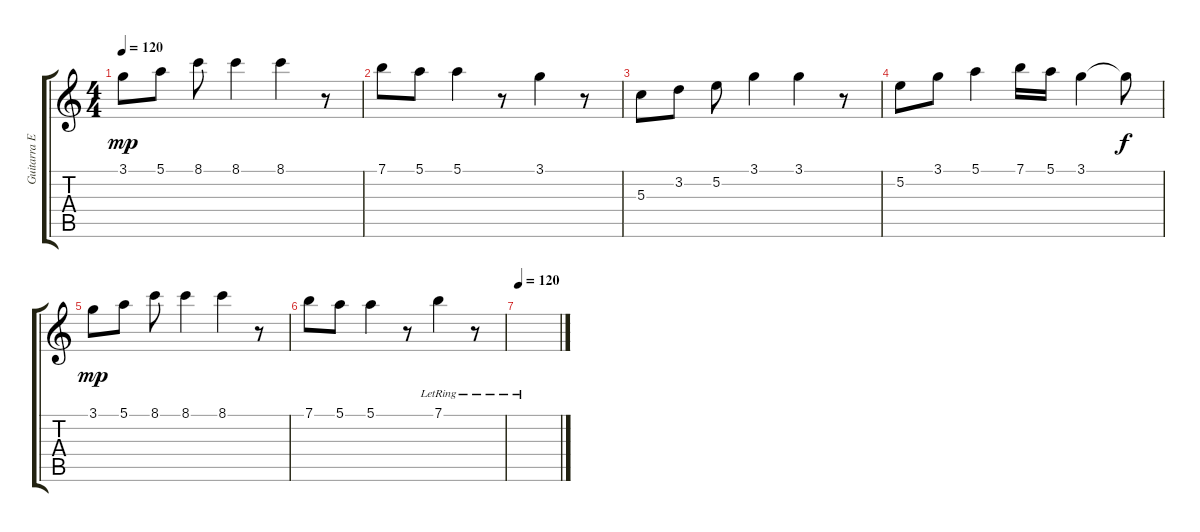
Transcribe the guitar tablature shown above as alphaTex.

\track ("Guitarra Eléctrica" "Guitarra E") {instrument overdrivenguitar}
\staff {score tabs}
\tuning (E4 B3 G3 D3 A2 E2) {hide}
\ts (4 4)
\tempo 120
\clef g2
\ks c
3.1.8{dy mp} 5.1.8 8.1.8 8.1.4 8.1.4 r.8 |
7.1.8 5.1.8 5.1.4 r.8 3.1.4 r.8 |
5.3.8 3.2.8 5.2.8 3.1.4 3.1.4 r.8 |
5.2.8 3.1.8 5.1.4 7.1.16 5.1.16 3.1.4 3.1{t}.8{dy f} |
3.1.8{dy mp} 5.1.8 8.1.8 8.1.4 8.1.4 r.8 |
7.1.8 5.1.8 5.1.4 r.8 7.1{lr}.4 r.8 |
\tempo 120
